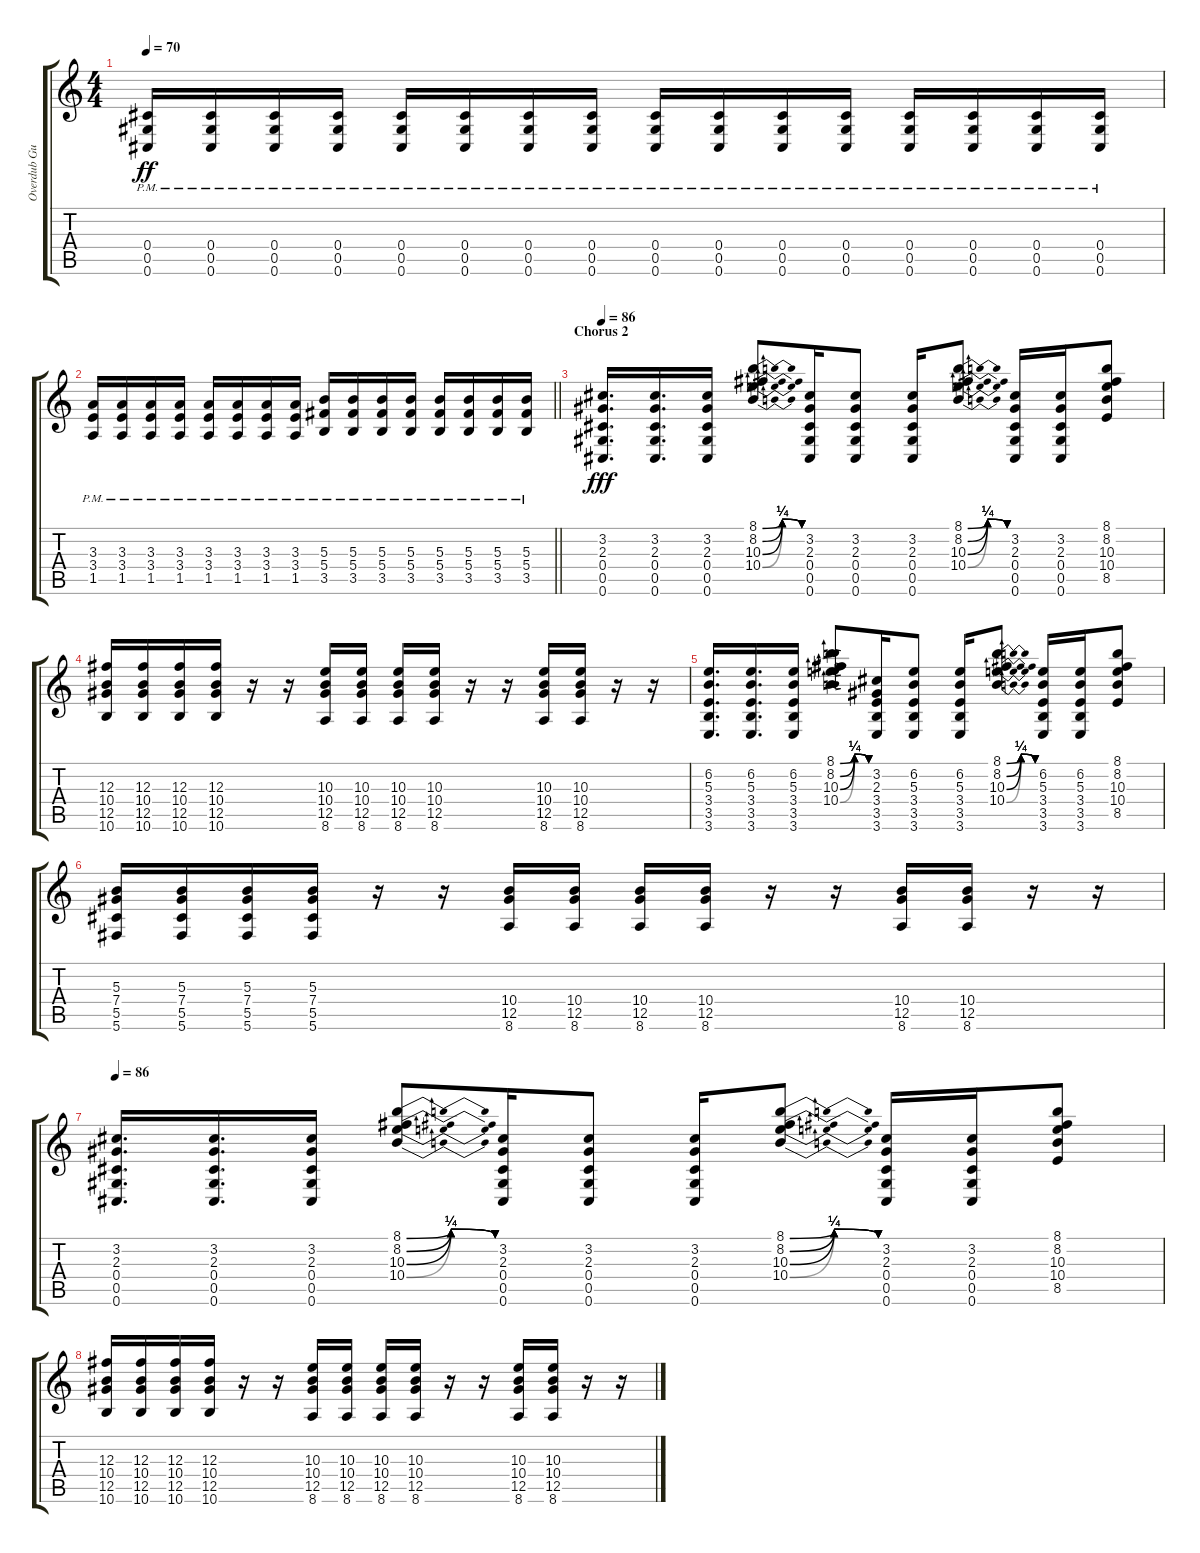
\track ("Overdub Guitar" "Overdub Gu") {instrument distortionguitar}
\staff {score tabs}
\tuning (Eb4 Bb3 Gb3 Db3 Ab2 Db2) {hide}
\ts (4 4)
\tempo 70
\clef g2
\ks c
(0.4{pm} 0.5{pm} 0.6{pm}).16{dy ff} (0.4{pm} 0.5{pm} 0.6{pm}).16 (0.4{pm} 0.5{pm} 0.6{pm}).16 (0.4{pm} 0.5{pm} 0.6{pm}).16 (0.4{pm} 0.5{pm} 0.6{pm}).16 (0.4{pm} 0.5{pm} 0.6{pm}).16 (0.4{pm} 0.5{pm} 0.6{pm}).16 (0.4{pm} 0.5{pm} 0.6{pm}).16 (0.4{pm} 0.5{pm} 0.6{pm}).16 (0.4{pm} 0.5{pm} 0.6{pm}).16 (0.4{pm} 0.5{pm} 0.6{pm}).16 (0.4{pm} 0.5{pm} 0.6{pm}).16 (0.4{pm} 0.5{pm} 0.6{pm}).16 (0.4{pm} 0.5{pm} 0.6{pm}).16 (0.4{pm} 0.5{pm} 0.6{pm}).16 (0.4{pm} 0.5{pm} 0.6{pm}).16 |
\barLineRight lightlight
(3.3{pm} 3.4{pm} 1.5{pm}).16 (3.3{pm} 3.4{pm} 1.5{pm}).16 (3.3{pm} 3.4{pm} 1.5{pm}).16 (3.3{pm} 3.4{pm} 1.5{pm}).16 (3.3{pm} 3.4{pm} 1.5{pm}).16 (3.3{pm} 3.4{pm} 1.5{pm}).16 (3.3{pm} 3.4{pm} 1.5{pm}).16 (3.3{pm} 3.4{pm} 1.5{pm}).16 (5.3{pm} 5.4{pm} 3.5{pm}).16 (5.3{pm} 5.4{pm} 3.5{pm}).16 (5.3{pm} 5.4{pm} 3.5{pm}).16 (5.3{pm} 5.4{pm} 3.5{pm}).16 (5.3{pm} 5.4{pm} 3.5{pm}).16 (5.3{pm} 5.4{pm} 3.5{pm}).16 (5.3{pm} 5.4{pm} 3.5{pm}).16 (5.3{pm} 5.4{pm} 3.5{pm}).16 |
\section ("" "Chorus 2")
\tempo 86
(3.2 2.3 0.4 0.5 0.6).16{d dy fff volume 16 balance 13} (3.2 2.3 0.4 0.5 0.6).16{d} (3.2 2.3 0.4 0.5 0.6).16 (8.1{be (bendrelease 0 0 15 1 15 1 60 0)} 8.2{be (bendrelease 0 0 15 1 15 1 60 0)} 10.3{be (bendrelease 0 0 15 1 15 1 60 0)} 10.4{be (bendrelease 0 0 15 1 15 1 60 0)}).8 (3.2 2.3 0.4 0.5 0.6).16 (3.2 2.3 0.4 0.5 0.6).8 (3.2 2.3 0.4 0.5 0.6).16 (8.1{be (bendrelease 0 0 15 1 15 1 60 0)} 8.2{be (bendrelease 0 0 15 1 15 1 60 0)} 10.3{be (bendrelease 0 0 15 1 15 1 60 0)} 10.4{be (bendrelease 0 0 15 1 15 1 60 0)}).8 (3.2 2.3 0.4 0.5 0.6).16 (3.2 2.3 0.4 0.5 0.6).16 (8.1 8.2 10.3 10.4 8.5).8 |
(12.3 10.4 12.5 10.6).16 (12.3 10.4 12.5 10.6).16 (12.3 10.4 12.5 10.6).16 (12.3 10.4 12.5 10.6).16 r.16 r.16 (10.3 10.4 12.5 8.6).16 (10.3 10.4 12.5 8.6).16 (10.3 10.4 12.5 8.6).16 (10.3 10.4 12.5 8.6).16 r.16 r.16 (10.3 10.4 12.5 8.6).16 (10.3 10.4 12.5 8.6).16 r.16 r.16 |
(6.2 5.3 3.4 3.5 3.6).16{d} (6.2 5.3 3.4 3.5 3.6).16{d} (6.2 5.3 3.4 3.5 3.6).16 (8.1{be (bendrelease 0 0 15 1 15 1 60 0)} 8.2{be (bendrelease 0 0 15 1 15 1 60 0)} 10.3{be (bendrelease 0 0 15 1 15 1 60 0)} 10.4{be (bendrelease 0 0 15 1 15 1 60 0)}).8 (3.2 2.3 3.4 3.5 3.6).16 (6.2 5.3 3.4 3.5 3.6).8 (6.2 5.3 3.4 3.5 3.6).16 (8.1{be (bendrelease 0 0 15 1 15 1 60 0)} 8.2{be (bendrelease 0 0 15 1 15 1 60 0)} 10.3{be (bendrelease 0 0 15 1 15 1 60 0)} 10.4{be (bendrelease 0 0 15 1 15 1 60 0)}).8 (6.2 5.3 3.4 3.5 3.6).16 (6.2 5.3 3.4 3.5 3.6).16 (8.1 8.2 10.3 10.4 8.5).8 |
(5.3 7.4 5.5 5.6).16 (5.3 7.4 5.5 5.6).16 (5.3 7.4 5.5 5.6).16 (5.3 7.4 5.5 5.6).16 r.16 r.16 (10.4 12.5 8.6).16 (10.4 12.5 8.6).16 (10.4 12.5 8.6).16 (10.4 12.5 8.6).16 r.16 r.16 (10.4 12.5 8.6).16 (10.4 12.5 8.6).16 r.16 r.16 |
\tempo 86
(3.2 2.3 0.4 0.5 0.6).16{d volume 15 balance 13} (3.2 2.3 0.4 0.5 0.6).16{d} (3.2 2.3 0.4 0.5 0.6).16 (8.1{be (bendrelease 0 0 15 1 15 1 60 0)} 8.2{be (bendrelease 0 0 15 1 15 1 60 0)} 10.3{be (bendrelease 0 0 15 1 15 1 60 0)} 10.4{be (bendrelease 0 0 15 1 15 1 60 0)}).8 (3.2 2.3 0.4 0.5 0.6).16 (3.2 2.3 0.4 0.5 0.6).8 (3.2 2.3 0.4 0.5 0.6).16 (8.1{be (bendrelease 0 0 15 1 15 1 60 0)} 8.2{be (bendrelease 0 0 15 1 15 1 60 0)} 10.3{be (bendrelease 0 0 15 1 15 1 60 0)} 10.4{be (bendrelease 0 0 15 1 15 1 60 0)}).8 (3.2 2.3 0.4 0.5 0.6).16 (3.2 2.3 0.4 0.5 0.6).16 (8.1 8.2 10.3 10.4 8.5).8 |
(12.3 10.4 12.5 10.6).16 (12.3 10.4 12.5 10.6).16 (12.3 10.4 12.5 10.6).16 (12.3 10.4 12.5 10.6).16 r.16 r.16 (10.3 10.4 12.5 8.6).16 (10.3 10.4 12.5 8.6).16 (10.3 10.4 12.5 8.6).16 (10.3 10.4 12.5 8.6).16 r.16 r.16 (10.3 10.4 12.5 8.6).16 (10.3 10.4 12.5 8.6).16 r.16 r.16
